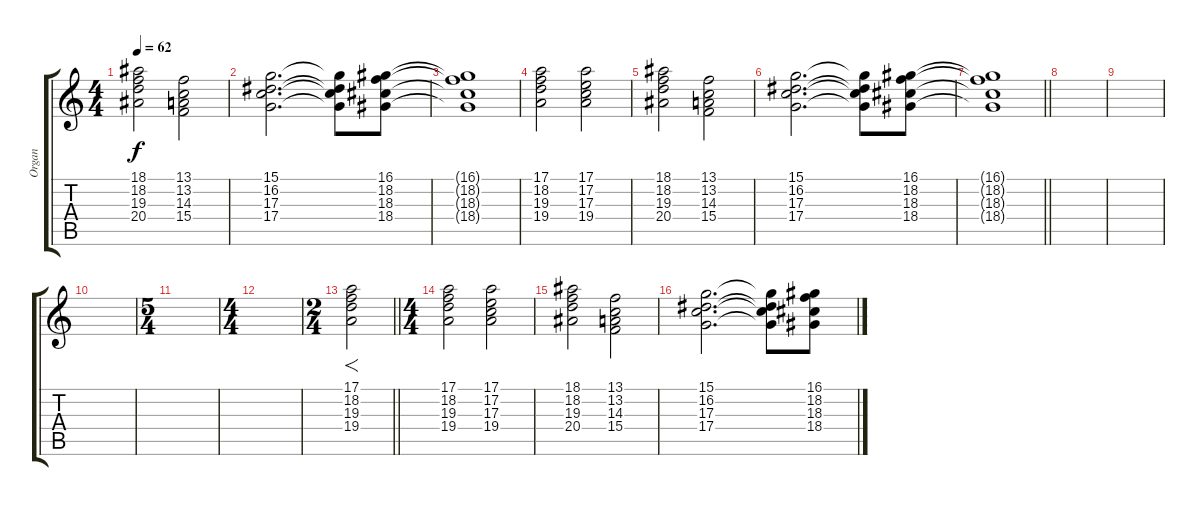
\track ("Organ" "Organ") {instrument rockorgan}
\staff {score tabs}
\tuning (E4 B3 G3 D3 A2 E2) {hide}
\ts (4 4)
\tempo 62
\clef g2
\ks c
(18.1 18.2 19.3 20.4).2{dy f} (13.1 13.2 14.3 15.4).2 |
(15.1 16.2 17.3 17.4).2{d} (15.1{t} 16.2{t} 17.3{t} 17.4{t}).8 (16.1 18.2 18.3 18.4).8 |
(16.1{t} 18.2{t} 18.3{t} 18.4{t}).1 |
(17.1 18.2 19.3 19.4).2 (17.1 17.2 17.3 19.4).2 |
(18.1 18.2 19.3 20.4).2 (13.1 13.2 14.3 15.4).2 |
(15.1 16.2 17.3 17.4).2{d} (15.1{t} 16.2{t} 17.3{t} 17.4{t}).8 (16.1 18.2 18.3 18.4).8 |
\barLineRight lightlight
(16.1{t} 18.2{t} 18.3{t} 18.4{t}).1 |
|
|
|
\ts (5 4)
|
\ts (4 4)
|
\ts (2 4)
\barLineRight lightlight
(17.1 18.2 19.3 19.4).2{f} |
\ts (4 4)
(17.1 18.2 19.3 19.4).2 (17.1 17.2 17.3 19.4).2 |
(18.1 18.2 19.3 20.4).2 (13.1 13.2 14.3 15.4).2 |
(15.1 16.2 17.3 17.4).2{d} (15.1{t} 16.2{t} 17.3{t} 17.4{t}).8 (16.1 18.2 18.3 18.4).8
